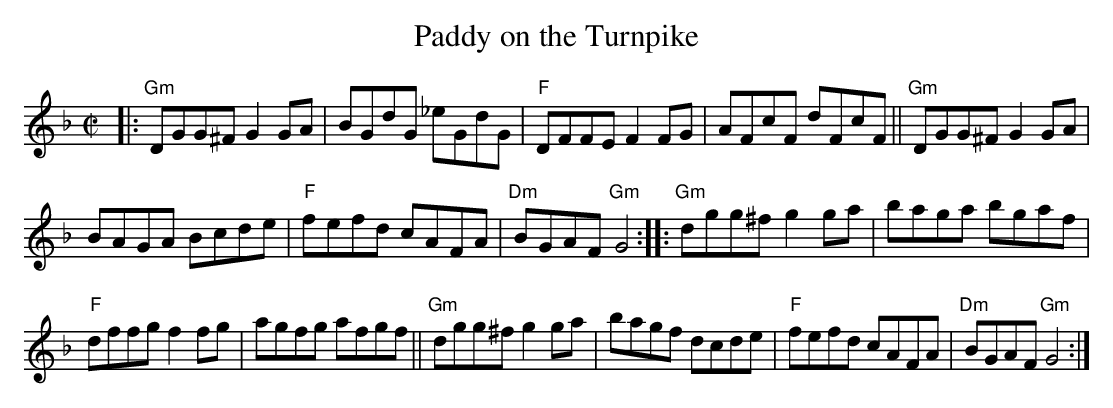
X:1
T: Paddy on the Turnpike
M: C|
L: 1/8
K: Gdor
|:\
"Gm"DGG^F G2GA | BGdG _eGdG | "F"DFFE F2FG | AFcF dFcF || "Gm"DGG^F G2GA |
BAGA Bcde | "F"fefd cAFA | "Dm"BGAF "Gm"G4 :: "Gm"dgg^f g2ga | baga bgaf |
"F"dffg f2fg | agfg afgf || "Gm"dgg^f g2ga | bagf dcde | "F"fefd cAFA | "Dm"BGAF "Gm"G4 :|
